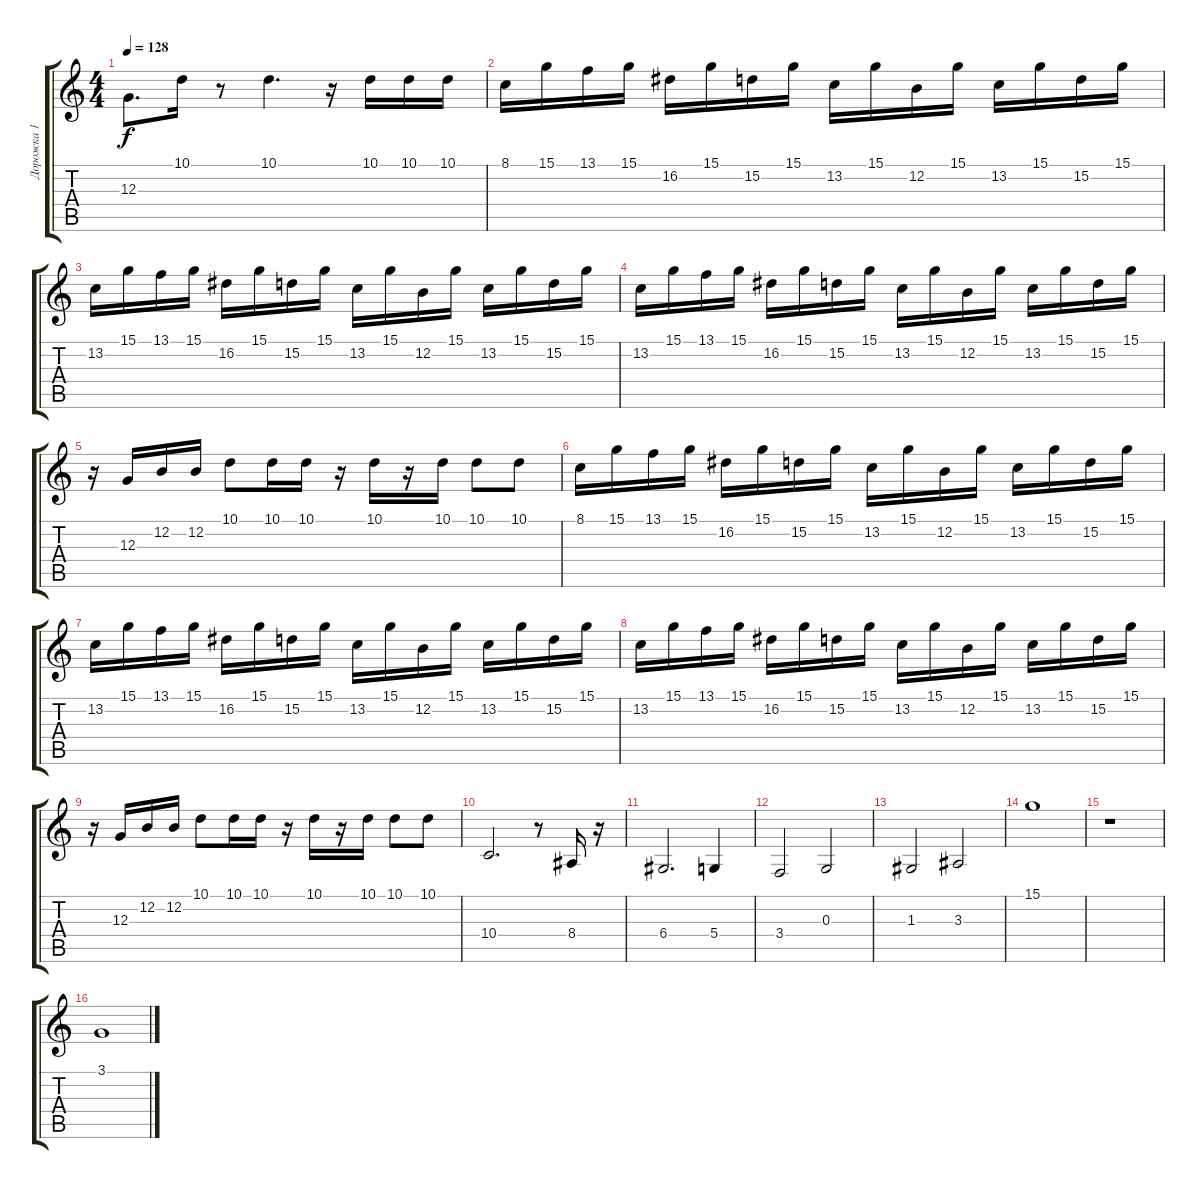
\track ("Дорожка 1" "Дорожка 1") {instrument lead2sawtooth}
\staff {score tabs}
\tuning (E4 B3 G3 D3 A2 E2) {hide}
\ts (4 4)
\tempo 128
\clef g2
\ks c
12.3.8{d dy f} 10.1.16 r.8 10.1.4{d} r.16 10.1.16 10.1.16 10.1.16 |
8.1.16 15.1.16 13.1.16 15.1.16 16.2.16 15.1.16 15.2.16 15.1.16 13.2.16 15.1.16 12.2.16 15.1.16 13.2.16 15.1.16 15.2.16 15.1.16 |
13.2.16 15.1.16 13.1.16 15.1.16 16.2.16 15.1.16 15.2.16 15.1.16 13.2.16 15.1.16 12.2.16 15.1.16 13.2.16 15.1.16 15.2.16 15.1.16 |
13.2.16 15.1.16 13.1.16 15.1.16 16.2.16 15.1.16 15.2.16 15.1.16 13.2.16 15.1.16 12.2.16 15.1.16 13.2.16 15.1.16 15.2.16 15.1.16 |
r.16 12.3.16 12.2.16 12.2.16 10.1.8 10.1.16 10.1.16 r.16 10.1.16 r.16 10.1.16 10.1.8 10.1.8 |
8.1.16 15.1.16 13.1.16 15.1.16 16.2.16 15.1.16 15.2.16 15.1.16 13.2.16 15.1.16 12.2.16 15.1.16 13.2.16 15.1.16 15.2.16 15.1.16 |
13.2.16 15.1.16 13.1.16 15.1.16 16.2.16 15.1.16 15.2.16 15.1.16 13.2.16 15.1.16 12.2.16 15.1.16 13.2.16 15.1.16 15.2.16 15.1.16 |
13.2.16 15.1.16 13.1.16 15.1.16 16.2.16 15.1.16 15.2.16 15.1.16 13.2.16 15.1.16 12.2.16 15.1.16 13.2.16 15.1.16 15.2.16 15.1.16 |
r.16 12.3.16 12.2.16 12.2.16 10.1.8 10.1.16 10.1.16 r.16 10.1.16 r.16 10.1.16 10.1.8 10.1.8 |
10.4.2{d} r.8 8.4.16 r.16 |
6.4.2{d} 5.4.4 |
3.4.2 0.3.2 |
1.3.2 3.3.2 |
15.1.1 |
r.1 |
3.1.1
